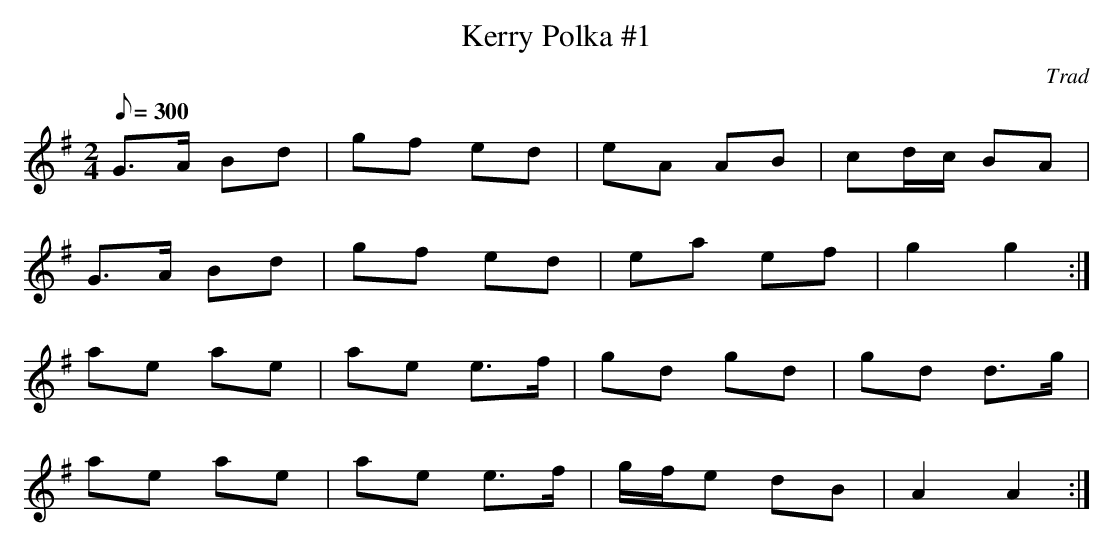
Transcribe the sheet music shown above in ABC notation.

X:1
T:Kerry Polka #1
M:2/4
L:1/8
Q:300
C:Trad
K:G
G>A Bd|gf ed|eA AB|cd/2c/2 BA|!
G>A Bd|gf ed|ea ef|g2 g2:|!
ae ae|ae e>f|gd gd|gd d>g|!
ae ae|ae e>f|g/2f/2e dB|A2 A2:|!
